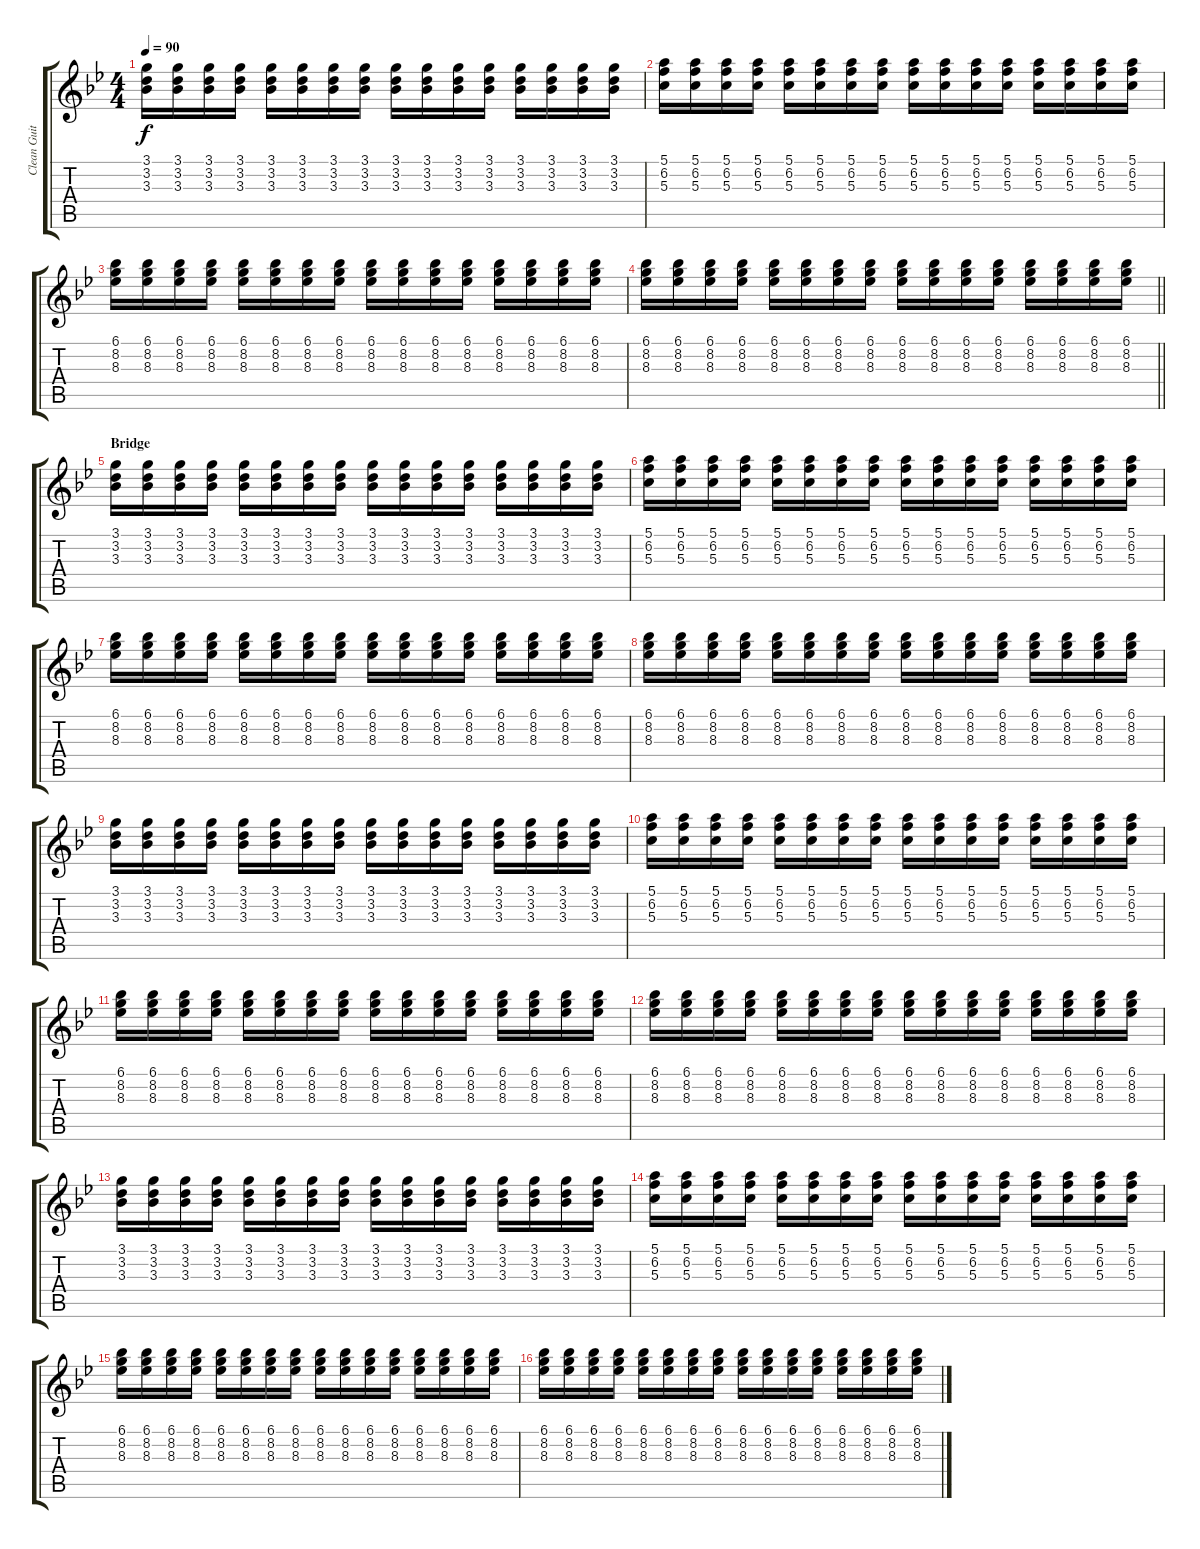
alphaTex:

\track ("Clean Guitar" "Clean Guit") {instrument electricguitarclean}
\staff {score tabs}
\tuning (E4 B3 G3 D3 A2 E2) {hide}
\ts (4 4)
\tempo 90
\clef g2
\ks bb
(3.1 3.2 3.3).16{dy f volume 14} (3.1 3.2 3.3).16 (3.1 3.2 3.3).16 (3.1 3.2 3.3).16 (3.1 3.2 3.3).16 (3.1 3.2 3.3).16 (3.1 3.2 3.3).16 (3.1 3.2 3.3).16 (3.1 3.2 3.3).16 (3.1 3.2 3.3).16 (3.1 3.2 3.3).16 (3.1 3.2 3.3).16 (3.1 3.2 3.3).16 (3.1 3.2 3.3).16 (3.1 3.2 3.3).16 (3.1 3.2 3.3).16 |
(5.1 6.2 5.3).16 (5.1 6.2 5.3).16 (5.1 6.2 5.3).16 (5.1 6.2 5.3).16 (5.1 6.2 5.3).16 (5.1 6.2 5.3).16 (5.1 6.2 5.3).16 (5.1 6.2 5.3).16 (5.1 6.2 5.3).16 (5.1 6.2 5.3).16 (5.1 6.2 5.3).16 (5.1 6.2 5.3).16 (5.1 6.2 5.3).16 (5.1 6.2 5.3).16 (5.1 6.2 5.3).16 (5.1 6.2 5.3).16 |
(6.1 8.2 8.3).16 (6.1 8.2 8.3).16 (6.1 8.2 8.3).16 (6.1 8.2 8.3).16 (6.1 8.2 8.3).16 (6.1 8.2 8.3).16 (6.1 8.2 8.3).16 (6.1 8.2 8.3).16 (6.1 8.2 8.3).16 (6.1 8.2 8.3).16 (6.1 8.2 8.3).16 (6.1 8.2 8.3).16 (6.1 8.2 8.3).16 (6.1 8.2 8.3).16 (6.1 8.2 8.3).16 (6.1 8.2 8.3).16 |
\barLineRight lightlight
(6.1 8.2 8.3).16 (6.1 8.2 8.3).16 (6.1 8.2 8.3).16 (6.1 8.2 8.3).16 (6.1 8.2 8.3).16 (6.1 8.2 8.3).16 (6.1 8.2 8.3).16 (6.1 8.2 8.3).16 (6.1 8.2 8.3).16 (6.1 8.2 8.3).16 (6.1 8.2 8.3).16 (6.1 8.2 8.3).16 (6.1 8.2 8.3).16 (6.1 8.2 8.3).16 (6.1 8.2 8.3).16 (6.1 8.2 8.3).16 |
\section ("" "Bridge")
(3.1 3.2 3.3).16 (3.1 3.2 3.3).16 (3.1 3.2 3.3).16 (3.1 3.2 3.3).16 (3.1 3.2 3.3).16 (3.1 3.2 3.3).16 (3.1 3.2 3.3).16 (3.1 3.2 3.3).16 (3.1 3.2 3.3).16 (3.1 3.2 3.3).16 (3.1 3.2 3.3).16 (3.1 3.2 3.3).16 (3.1 3.2 3.3).16 (3.1 3.2 3.3).16 (3.1 3.2 3.3).16 (3.1 3.2 3.3).16 |
(5.1 6.2 5.3).16 (5.1 6.2 5.3).16 (5.1 6.2 5.3).16 (5.1 6.2 5.3).16 (5.1 6.2 5.3).16 (5.1 6.2 5.3).16 (5.1 6.2 5.3).16 (5.1 6.2 5.3).16 (5.1 6.2 5.3).16 (5.1 6.2 5.3).16 (5.1 6.2 5.3).16 (5.1 6.2 5.3).16 (5.1 6.2 5.3).16 (5.1 6.2 5.3).16 (5.1 6.2 5.3).16 (5.1 6.2 5.3).16 |
(6.1 8.2 8.3).16 (6.1 8.2 8.3).16 (6.1 8.2 8.3).16 (6.1 8.2 8.3).16 (6.1 8.2 8.3).16 (6.1 8.2 8.3).16 (6.1 8.2 8.3).16 (6.1 8.2 8.3).16 (6.1 8.2 8.3).16 (6.1 8.2 8.3).16 (6.1 8.2 8.3).16 (6.1 8.2 8.3).16 (6.1 8.2 8.3).16 (6.1 8.2 8.3).16 (6.1 8.2 8.3).16 (6.1 8.2 8.3).16 |
(6.1 8.2 8.3).16 (6.1 8.2 8.3).16 (6.1 8.2 8.3).16 (6.1 8.2 8.3).16 (6.1 8.2 8.3).16 (6.1 8.2 8.3).16 (6.1 8.2 8.3).16 (6.1 8.2 8.3).16 (6.1 8.2 8.3).16 (6.1 8.2 8.3).16 (6.1 8.2 8.3).16 (6.1 8.2 8.3).16 (6.1 8.2 8.3).16 (6.1 8.2 8.3).16 (6.1 8.2 8.3).16 (6.1 8.2 8.3).16 |
(3.1 3.2 3.3).16 (3.1 3.2 3.3).16 (3.1 3.2 3.3).16 (3.1 3.2 3.3).16 (3.1 3.2 3.3).16 (3.1 3.2 3.3).16 (3.1 3.2 3.3).16 (3.1 3.2 3.3).16 (3.1 3.2 3.3).16 (3.1 3.2 3.3).16 (3.1 3.2 3.3).16 (3.1 3.2 3.3).16 (3.1 3.2 3.3).16 (3.1 3.2 3.3).16 (3.1 3.2 3.3).16 (3.1 3.2 3.3).16 |
(5.1 6.2 5.3).16 (5.1 6.2 5.3).16 (5.1 6.2 5.3).16 (5.1 6.2 5.3).16 (5.1 6.2 5.3).16 (5.1 6.2 5.3).16 (5.1 6.2 5.3).16 (5.1 6.2 5.3).16 (5.1 6.2 5.3).16 (5.1 6.2 5.3).16 (5.1 6.2 5.3).16 (5.1 6.2 5.3).16 (5.1 6.2 5.3).16 (5.1 6.2 5.3).16 (5.1 6.2 5.3).16 (5.1 6.2 5.3).16 |
(6.1 8.2 8.3).16 (6.1 8.2 8.3).16 (6.1 8.2 8.3).16 (6.1 8.2 8.3).16 (6.1 8.2 8.3).16 (6.1 8.2 8.3).16 (6.1 8.2 8.3).16 (6.1 8.2 8.3).16 (6.1 8.2 8.3).16 (6.1 8.2 8.3).16 (6.1 8.2 8.3).16 (6.1 8.2 8.3).16 (6.1 8.2 8.3).16 (6.1 8.2 8.3).16 (6.1 8.2 8.3).16 (6.1 8.2 8.3).16 |
(6.1 8.2 8.3).16 (6.1 8.2 8.3).16 (6.1 8.2 8.3).16 (6.1 8.2 8.3).16 (6.1 8.2 8.3).16 (6.1 8.2 8.3).16 (6.1 8.2 8.3).16 (6.1 8.2 8.3).16 (6.1 8.2 8.3).16 (6.1 8.2 8.3).16 (6.1 8.2 8.3).16 (6.1 8.2 8.3).16 (6.1 8.2 8.3).16 (6.1 8.2 8.3).16 (6.1 8.2 8.3).16 (6.1 8.2 8.3).16 |
(3.1 3.2 3.3).16 (3.1 3.2 3.3).16 (3.1 3.2 3.3).16 (3.1 3.2 3.3).16 (3.1 3.2 3.3).16 (3.1 3.2 3.3).16 (3.1 3.2 3.3).16 (3.1 3.2 3.3).16 (3.1 3.2 3.3).16 (3.1 3.2 3.3).16 (3.1 3.2 3.3).16 (3.1 3.2 3.3).16 (3.1 3.2 3.3).16 (3.1 3.2 3.3).16 (3.1 3.2 3.3).16 (3.1 3.2 3.3).16 |
(5.1 6.2 5.3).16 (5.1 6.2 5.3).16 (5.1 6.2 5.3).16 (5.1 6.2 5.3).16 (5.1 6.2 5.3).16 (5.1 6.2 5.3).16 (5.1 6.2 5.3).16 (5.1 6.2 5.3).16 (5.1 6.2 5.3).16 (5.1 6.2 5.3).16 (5.1 6.2 5.3).16 (5.1 6.2 5.3).16 (5.1 6.2 5.3).16 (5.1 6.2 5.3).16 (5.1 6.2 5.3).16 (5.1 6.2 5.3).16 |
(6.1 8.2 8.3).16 (6.1 8.2 8.3).16 (6.1 8.2 8.3).16 (6.1 8.2 8.3).16 (6.1 8.2 8.3).16 (6.1 8.2 8.3).16 (6.1 8.2 8.3).16 (6.1 8.2 8.3).16 (6.1 8.2 8.3).16 (6.1 8.2 8.3).16 (6.1 8.2 8.3).16 (6.1 8.2 8.3).16 (6.1 8.2 8.3).16 (6.1 8.2 8.3).16 (6.1 8.2 8.3).16 (6.1 8.2 8.3).16 |
(6.1 8.2 8.3).16 (6.1 8.2 8.3).16 (6.1 8.2 8.3).16 (6.1 8.2 8.3).16 (6.1 8.2 8.3).16 (6.1 8.2 8.3).16 (6.1 8.2 8.3).16 (6.1 8.2 8.3).16 (6.1 8.2 8.3).16 (6.1 8.2 8.3).16 (6.1 8.2 8.3).16 (6.1 8.2 8.3).16 (6.1 8.2 8.3).16 (6.1 8.2 8.3).16 (6.1 8.2 8.3).16 (6.1 8.2 8.3).16
